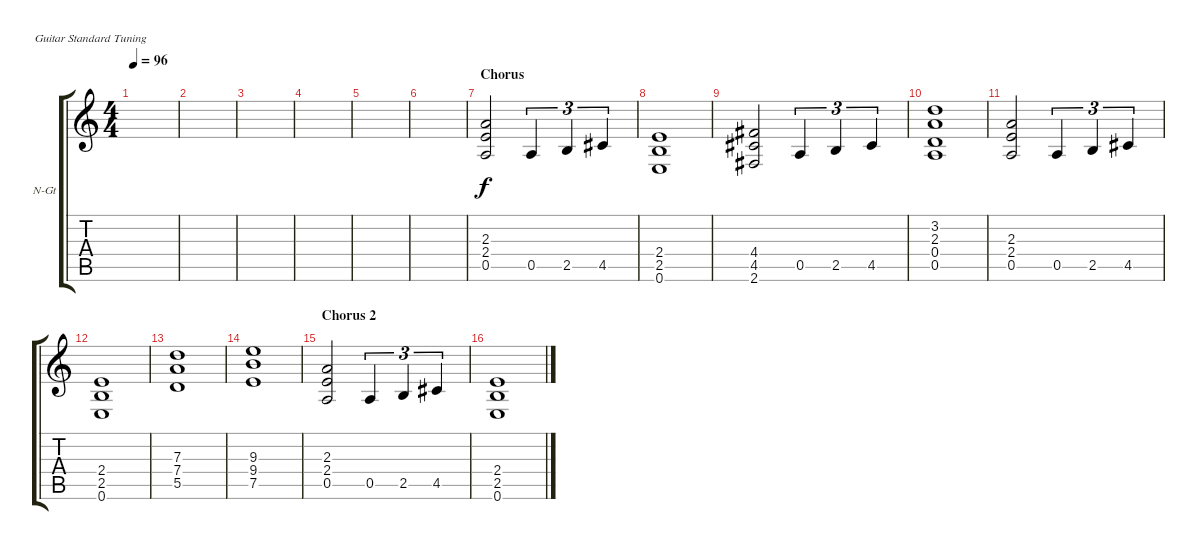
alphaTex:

\defaultSystemsLayout 4
\bracketExtendMode groupsimilarinstruments
\firstSystemTrackNameOrientation horizontal
\otherSystemsTrackNameOrientation horizontal
\track ("David" "N-Gt") {instrument acousticguitarnylon}
\staff {score tabs}
\tuning (E4 B3 G3 D3 A2 E2)
\ts (4 4)
\tempo 96
\clef g2
\ks c
|
|
|
|
|
|
\section ("" "Chorus")
(0.5 2.4 2.3).2 0.5.4{tu (3 2)} 2.5.4{tu (3 2)} 4.5.4{tu (3 2)} |
(0.6 2.5 2.4).1 |
(2.6 4.5 4.4).2 0.5.4{tu (3 2)} 2.5.4{tu (3 2)} 4.5.4{tu (3 2)} |
(0.5 0.4 2.3 3.2).1 |
(0.5 2.4 2.3).2 0.5.4{tu (3 2)} 2.5.4{tu (3 2)} 4.5.4{tu (3 2)} |
(0.6 2.5 2.4).1 |
(7.4 7.3 5.5).1 |
(9.4 9.3 7.5).1 |
\section ("" "Chorus 2")
(0.5 2.4 2.3).2 0.5.4{tu (3 2)} 2.5.4{tu (3 2)} 4.5.4{tu (3 2)} |
(0.6 2.5 2.4).1
